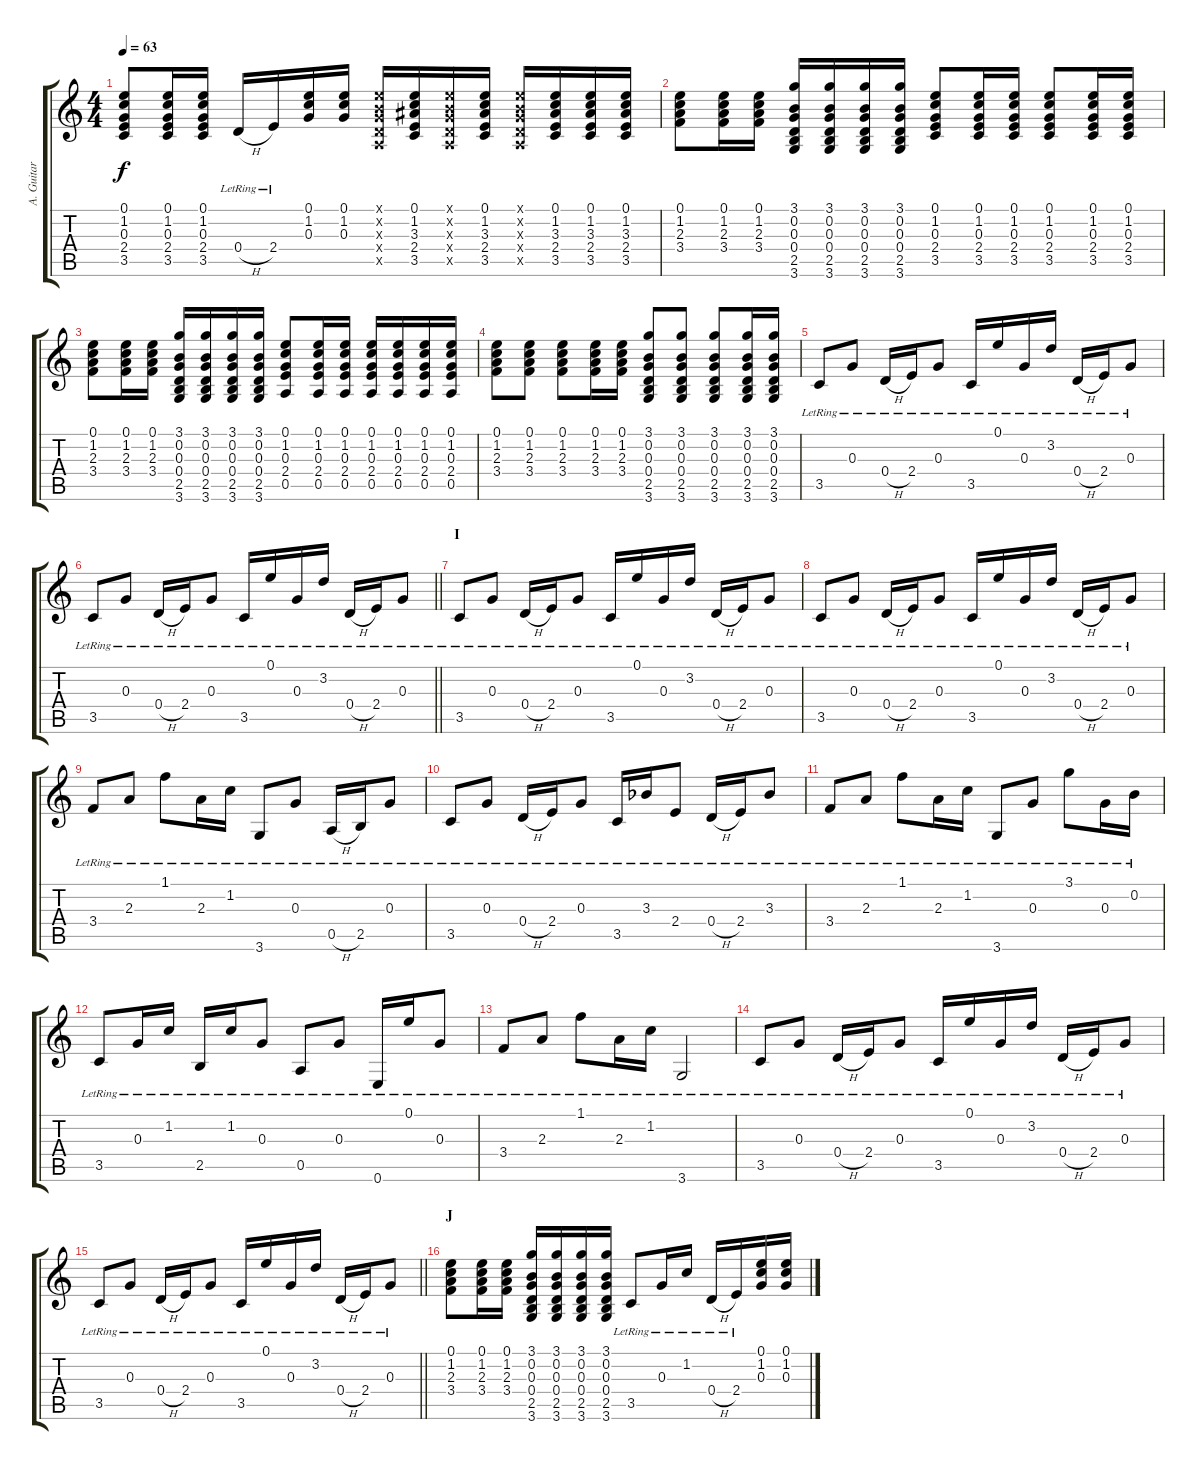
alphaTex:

\track ("A. Guitar" "A. Guitar") {instrument acousticguitarsteel}
\staff {score tabs}
\tuning (E4 B3 G3 D3 A2 E2) {hide}
\ts (4 4)
\tempo 63
\clef g2
\ks c
(0.1 1.2 0.3 2.4 3.5).8{dy f} (0.1 1.2 0.3 2.4 3.5).16 (0.1 1.2 0.3 2.4 3.5).16 0.4{h lr}.16 2.4{lr}.16 (0.1 1.2 0.3).16 (0.1 1.2 0.3).16 (0.1{x} 0.2{x} 0.3{x} 0.4{x} 0.5{x}).16 (0.1 1.2 3.3 2.4 3.5).16 (0.1{x} 0.2{x} 0.3{x} 0.4{x} 0.5{x}).16 (0.1 1.2 3.3 2.4 3.5).16 (0.1{x} 0.2{x} 0.3{x} 0.4{x} 0.5{x}).16 (0.1 1.2 3.3 2.4 3.5).16 (0.1 1.2 3.3 2.4 3.5).16 (0.1 1.2 3.3 2.4 3.5).16 |
(0.1 1.2 2.3 3.4).8 (0.1 1.2 2.3 3.4).16 (0.1 1.2 2.3 3.4).16 (3.1 0.2 0.3 0.4 2.5 3.6).16 (3.1 0.2 0.3 0.4 2.5 3.6).16 (3.1 0.2 0.3 0.4 2.5 3.6).16 (3.1 0.2 0.3 0.4 2.5 3.6).16 (0.1 1.2 0.3 2.4 3.5).8 (0.1 1.2 0.3 2.4 3.5).16 (0.1 1.2 0.3 2.4 3.5).16 (0.1 1.2 0.3 2.4 3.5).8 (0.1 1.2 0.3 2.4 3.5).16 (0.1 1.2 0.3 2.4 3.5).16 |
(0.1 1.2 2.3 3.4).8 (0.1 1.2 2.3 3.4).16 (0.1 1.2 2.3 3.4).16 (3.1 0.2 0.3 0.4 2.5 3.6).16 (3.1 0.2 0.3 0.4 2.5 3.6).16 (3.1 0.2 0.3 0.4 2.5 3.6).16 (3.1 0.2 0.3 0.4 2.5 3.6).16 (0.1 1.2 0.3 2.4 0.5).8 (0.1 1.2 0.3 2.4 0.5).16 (0.1 1.2 0.3 2.4 0.5).16 (0.1 1.2 0.3 2.4 0.5).16 (0.1 1.2 0.3 2.4 0.5).16 (0.1 1.2 0.3 2.4 0.5).16 (0.1 1.2 0.3 2.4 0.5).16 |
(0.1 1.2 2.3 3.4).8 (0.1 1.2 2.3 3.4).8 (0.1 1.2 2.3 3.4).8 (0.1 1.2 2.3 3.4).16 (0.1 1.2 2.3 3.4).16 (3.1 0.2 0.3 0.4 2.5 3.6).8 (3.1 0.2 0.3 0.4 2.5 3.6).8 (3.1 0.2 0.3 0.4 2.5 3.6).8 (3.1 0.2 0.3 0.4 2.5 3.6).16 (3.1 0.2 0.3 0.4 2.5 3.6).16 |
3.5{lr}.8 0.3{lr}.8 0.4{h lr}.16 2.4{lr}.16 0.3{lr}.8 3.5{lr}.16 0.1{lr}.16 0.3{lr}.16 3.2{lr}.16 0.4{h lr}.16 2.4{lr}.16 0.3{lr}.8 |
\barLineRight lightlight
3.5{lr}.8 0.3{lr}.8 0.4{h lr}.16 2.4{lr}.16 0.3{lr}.8 3.5{lr}.16 0.1{lr}.16 0.3{lr}.16 3.2{lr}.16 0.4{h lr}.16 2.4{lr}.16 0.3{lr}.8 |
\section ("" "I")
3.5{lr}.8 0.3{lr}.8 0.4{h lr}.16 2.4{lr}.16 0.3{lr}.8 3.5{lr}.16 0.1{lr}.16 0.3{lr}.16 3.2{lr}.16 0.4{h lr}.16 2.4{lr}.16 0.3{lr}.8 |
3.5{lr}.8 0.3{lr}.8 0.4{h lr}.16 2.4{lr}.16 0.3{lr}.8 3.5{lr}.16 0.1{lr}.16 0.3{lr}.16 3.2{lr}.16 0.4{h lr}.16 2.4{lr}.16 0.3{lr}.8 |
3.4{lr}.8 2.3{lr}.8 1.1{lr}.8 2.3{lr}.16 1.2{lr}.16 3.6{lr}.8 0.3{lr}.8 0.5{h lr}.16 2.5{lr}.16 0.3{lr}.8 |
3.5{lr}.8 0.3{lr}.8 0.4{h lr}.16 2.4{lr}.16 0.3{lr}.8 3.5{lr}.16 3.3{lr acc b}.16 2.4{lr}.8 0.4{h lr}.16 2.4{lr}.16 3.3{lr acc b}.8 |
3.4{lr}.8 2.3{lr}.8 1.1{lr}.8 2.3{lr}.16 1.2{lr}.16 3.6{lr}.8 0.3{lr}.8 3.1{lr}.8 0.3{lr}.16 0.2{lr}.16 |
3.5{lr}.8 0.3{lr}.16 1.2{lr}.16 2.5{lr}.16 1.2{lr}.16 0.3{lr}.8 0.5{lr}.8 0.3{lr}.8 0.6{lr}.16 0.1{lr}.16 0.3{lr}.8 |
3.4{lr}.8 2.3{lr}.8 1.1{lr}.8 2.3{lr}.16 1.2{lr}.16 3.6{lr}.2 |
3.5{lr}.8 0.3{lr}.8 0.4{h lr}.16 2.4{lr}.16 0.3{lr}.8 3.5{lr}.16 0.1{lr}.16 0.3{lr}.16 3.2{lr}.16 0.4{h lr}.16 2.4{lr}.16 0.3{lr}.8 |
\barLineRight lightlight
3.5{lr}.8 0.3{lr}.8 0.4{h lr}.16 2.4{lr}.16 0.3{lr}.8 3.5{lr}.16 0.1{lr}.16 0.3{lr}.16 3.2{lr}.16 0.4{h lr}.16 2.4{lr}.16 0.3{lr}.8 |
\section ("" "J")
(0.1 1.2 2.3 3.4).8 (0.1 1.2 2.3 3.4).16 (0.1 1.2 2.3 3.4).16 (3.1 0.2 0.3 0.4 2.5 3.6).16 (3.1 0.2 0.3 0.4 2.5 3.6).16 (3.1 0.2 0.3 0.4 2.5 3.6).16 (3.1 0.2 0.3 0.4 2.5 3.6).16 3.5{lr}.8 0.3{lr}.16 1.2{lr}.16 0.4{h lr}.16 2.4{lr}.16 (0.1 1.2 0.3).16 (0.1 1.2 0.3).16
